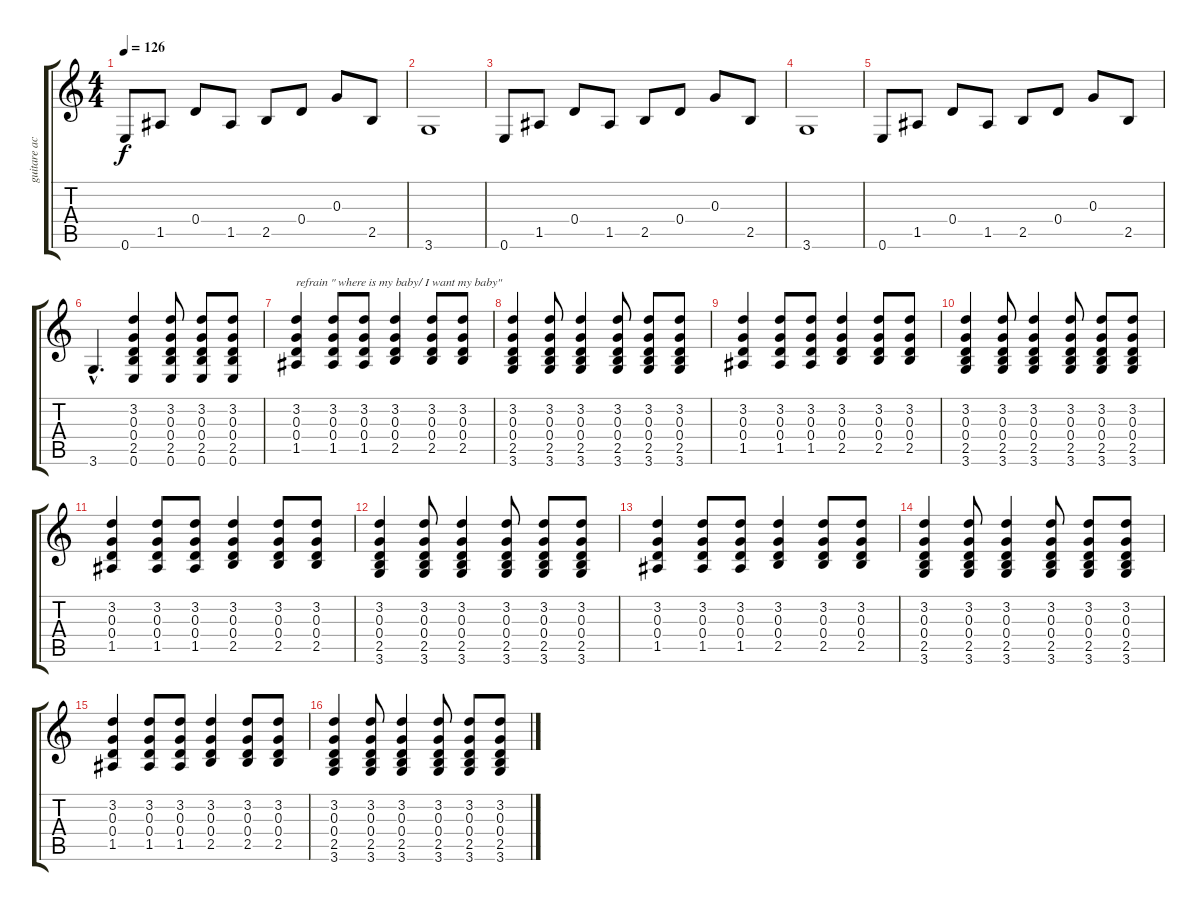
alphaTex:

\track ("guitare acoustique Courtney" "guitare ac") {instrument acousticguitarnylon}
\staff {score tabs}
\tuning (E4 B3 G3 D3 A2 E2) {hide}
\ts (4 4)
\tempo 126
\clef g2
\ks c
0.6.8{dy f} 1.5.8 0.4.8 1.5.8 2.5.8 0.4.8 0.3.8 2.5.8 |
3.6.1 |
0.6.8 1.5.8 0.4.8 1.5.8 2.5.8 0.4.8 0.3.8 2.5.8 |
3.6.1 |
0.6.8 1.5.8 0.4.8 1.5.8 2.5.8 0.4.8 0.3.8 2.5.8 |
3.6{hac}.4{d} (3.2 0.3 0.4 2.5 0.6).4 (3.2 0.3 0.4 2.5 0.6).8 (3.2 0.3 0.4 2.5 0.6).8 (3.2 0.3 0.4 2.5 0.6).8 |
(3.2 0.3 0.4 1.5).4{txt "refrain \" where is my baby/ I want my baby\""} (3.2 0.3 0.4 1.5).8 (3.2 0.3 0.4 1.5).8 (3.2 0.3 0.4 2.5).4 (3.2 0.3 0.4 2.5).8 (3.2 0.3 0.4 2.5).8 |
(3.2 0.3 0.4 2.5 3.6).4 (3.2 0.3 0.4 2.5 3.6).8 (3.2 0.3 0.4 2.5 3.6).4 (3.2 0.3 0.4 2.5 3.6).8 (3.2 0.3 0.4 2.5 3.6).8 (3.2 0.3 0.4 2.5 3.6).8 |
(3.2 0.3 0.4 1.5).4 (3.2 0.3 0.4 1.5).8 (3.2 0.3 0.4 1.5).8 (3.2 0.3 0.4 2.5).4 (3.2 0.3 0.4 2.5).8 (3.2 0.3 0.4 2.5).8 |
(3.2 0.3 0.4 2.5 3.6).4 (3.2 0.3 0.4 2.5 3.6).8 (3.2 0.3 0.4 2.5 3.6).4 (3.2 0.3 0.4 2.5 3.6).8 (3.2 0.3 0.4 2.5 3.6).8 (3.2 0.3 0.4 2.5 3.6).8 |
(3.2 0.3 0.4 1.5).4 (3.2 0.3 0.4 1.5).8 (3.2 0.3 0.4 1.5).8 (3.2 0.3 0.4 2.5).4 (3.2 0.3 0.4 2.5).8 (3.2 0.3 0.4 2.5).8 |
(3.2 0.3 0.4 2.5 3.6).4 (3.2 0.3 0.4 2.5 3.6).8 (3.2 0.3 0.4 2.5 3.6).4 (3.2 0.3 0.4 2.5 3.6).8 (3.2 0.3 0.4 2.5 3.6).8 (3.2 0.3 0.4 2.5 3.6).8 |
(3.2 0.3 0.4 1.5).4 (3.2 0.3 0.4 1.5).8 (3.2 0.3 0.4 1.5).8 (3.2 0.3 0.4 2.5).4 (3.2 0.3 0.4 2.5).8 (3.2 0.3 0.4 2.5).8 |
(3.2 0.3 0.4 2.5 3.6).4 (3.2 0.3 0.4 2.5 3.6).8 (3.2 0.3 0.4 2.5 3.6).4 (3.2 0.3 0.4 2.5 3.6).8 (3.2 0.3 0.4 2.5 3.6).8 (3.2 0.3 0.4 2.5 3.6).8 |
(3.2 0.3 0.4 1.5).4 (3.2 0.3 0.4 1.5).8 (3.2 0.3 0.4 1.5).8 (3.2 0.3 0.4 2.5).4 (3.2 0.3 0.4 2.5).8 (3.2 0.3 0.4 2.5).8 |
(3.2 0.3 0.4 2.5 3.6).4 (3.2 0.3 0.4 2.5 3.6).8 (3.2 0.3 0.4 2.5 3.6).4 (3.2 0.3 0.4 2.5 3.6).8 (3.2 0.3 0.4 2.5 3.6).8 (3.2 0.3 0.4 2.5 3.6).8
